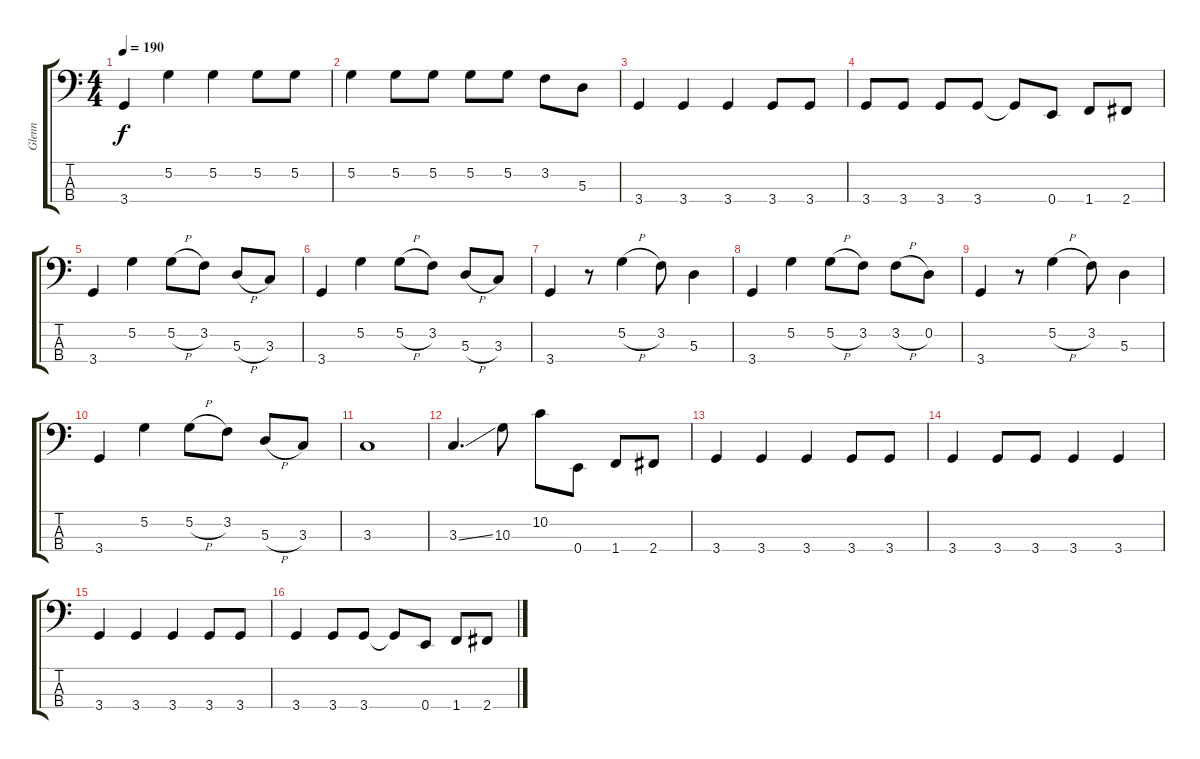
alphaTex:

\track ("Glenn" "Glenn") {instrument electricbasspick}
\staff {score tabs}
\tuning (G2 D2 A1 E1) {hide}
\ts (4 4)
\tempo 190
\clef f4
\ks c
3.4.4{dy f} 5.2.4 5.2.4 5.2.8 5.2.8 |
5.2.4 5.2.8 5.2.8 5.2.8 5.2.8 3.2.8 5.3.8 |
3.4.4 3.4.4 3.4.4 3.4.8 3.4.8 |
3.4.8 3.4.8 3.4.8 3.4.8 3.4{t}.8 0.4.8 1.4.8 2.4.8 |
3.4.4 5.2.4 5.2{h}.8 3.2.8 5.3{h}.8 3.3.8 |
3.4.4 5.2.4 5.2{h}.8 3.2.8 5.3{h}.8 3.3.8 |
3.4.4 r.8 5.2{h}.4 3.2.8 5.3.4 |
3.4.4 5.2.4 5.2{h}.8 3.2.8 3.2{h}.8 0.2.8 |
3.4.4 r.8 5.2{h}.4 3.2.8 5.3.4 |
3.4.4 5.2.4 5.2{h}.8 3.2.8 5.3{h}.8 3.3.8 |
3.3.1 |
3.3{ss}.4{d} 10.3.8 10.2.8 0.4.8 1.4.8 2.4.8 |
3.4.4 3.4.4 3.4.4 3.4.8 3.4.8 |
3.4.4 3.4.8 3.4.8 3.4.4 3.4.4 |
3.4.4 3.4.4 3.4.4 3.4.8 3.4.8 |
3.4.4 3.4.8 3.4.8 3.4{t}.8 0.4.8 1.4.8 2.4.8
